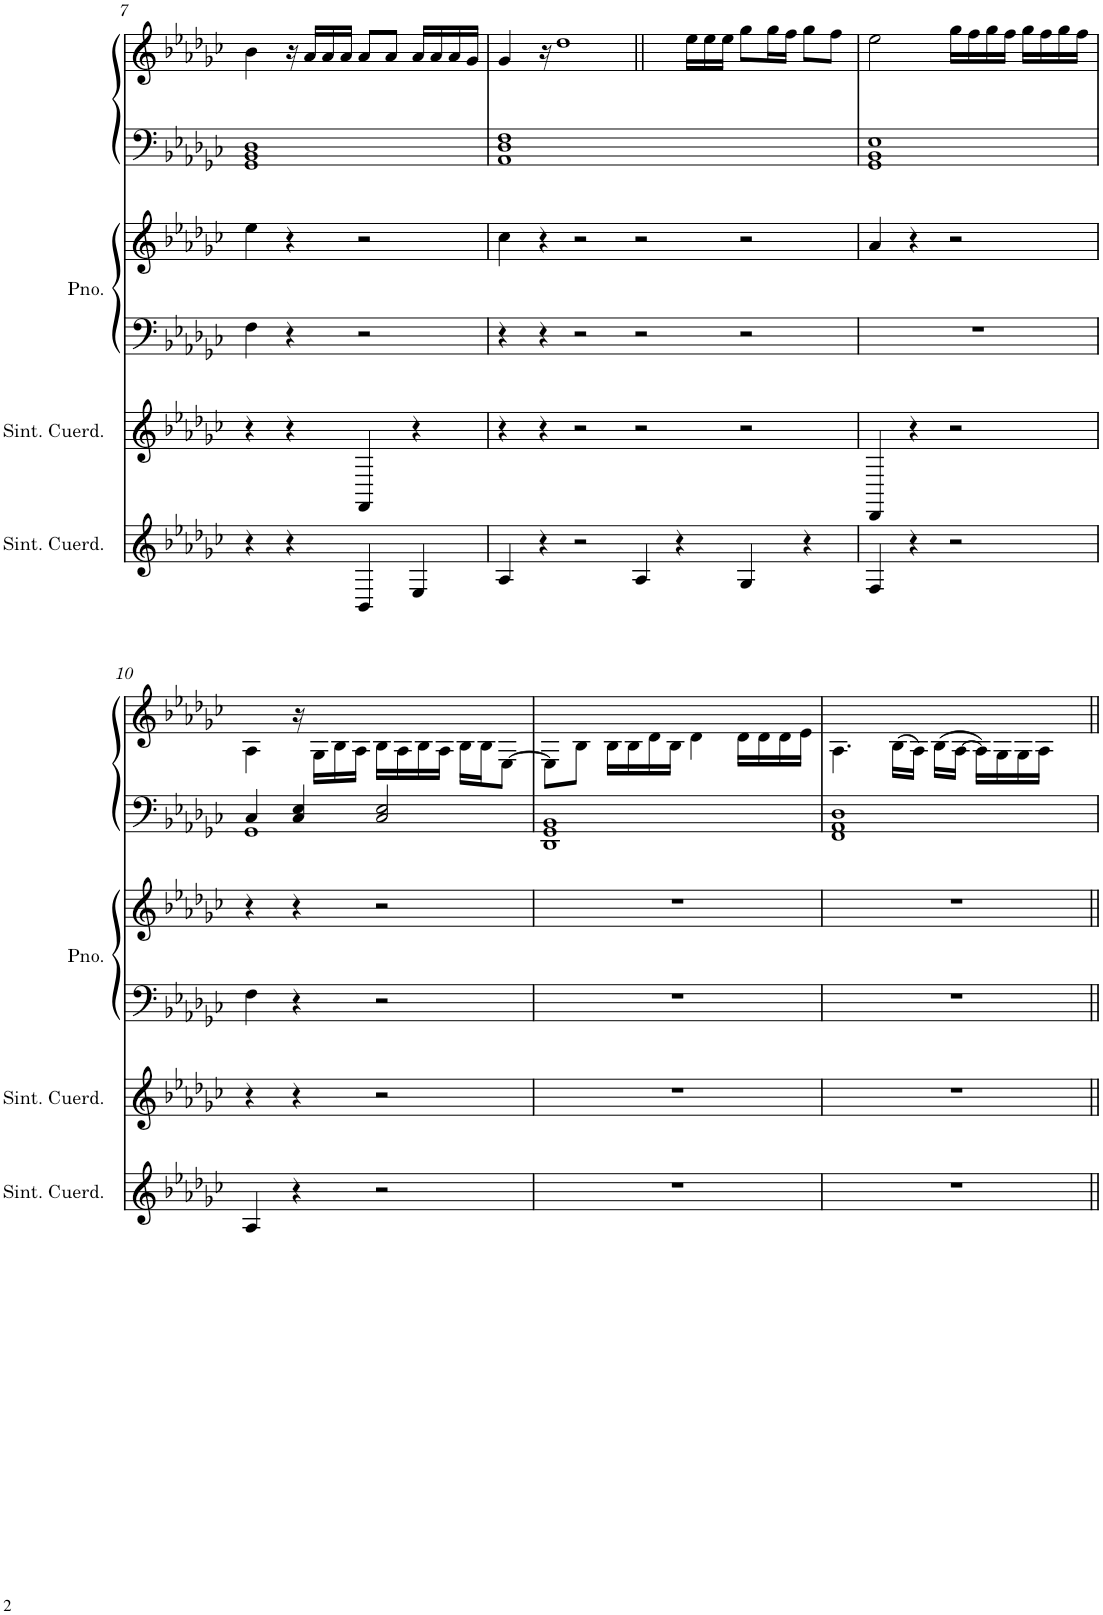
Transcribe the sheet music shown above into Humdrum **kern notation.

**kern	**kern	**kern	**kern	**kern	**kern
*part4	*part3	*part2	*part2	*part1	*part1
*staff6	*staff5	*staff4	*staff3	*staff2	*staff1
*I"Sintetizador Pad	*I"Sintetizador Banda sonora	*I"Piano	*	*I"Piano	*
*	*	*I'Pno.	*	*I'Pno	*
!!LO:PB:g=z
*clefG2	*clefG2	*clefF4	*clefG2	*clefF4	*clefG2
*k[b-e-a-d-g-c-]	*k[b-e-a-d-g-c-]	*k[b-e-a-d-g-c-]	*k[b-e-a-d-g-c-]	*k[b-e-a-d-g-c-]	*k[b-e-a-d-g-c-]
*M4/4	*M4/4	*M4/4	*M4/4	*M4/4	*M4/4
=7	=7	=7	=7	=7	=7
4r	4r	4F\	4ee-\	1GG- 1BB- 1D-	4b-\
4r	4r	4r	4r	.	16r
.	.	.	.	.	16a-/LL
.	.	.	.	.	16a-/
.	.	.	.	.	16a-/JJ
4BB-/	4FF/	2r	2r	.	8a-/L
.	.	.	.	.	8a-/J
4E-/	4r	.	.	.	16a-/LL
.	.	.	.	.	16a-/
.	.	.	.	.	16a-/
.	.	.	.	.	16g-/JJ
=8	=8	=8	=8	=8||	=8||
*	*	*	*	*^	*
4A-/	4r	4r	4cc-\	1D- 1F	1AA-	4g-/
4r	4r	4r	4r	.	.	16r
.	.	.	.	.	.	[16%11dd-
2r	2r	2r	2r	.	.	.
4A-/	2r	2r	2r	1ryy	1ryy	16ryy
4r	.	.	.	.	.	.
.	.	.	.	.	.	16ee-\LL
.	.	.	.	.	.	16ee-\
.	.	.	.	.	.	16ee-\JJ
4G-/	2r	2r	2r	.	.	8gg-\L
.	.	.	.	.	.	16gg-\L
.	.	.	.	.	.	16ff\JJ
4r	.	.	.	.	.	8gg-\L
.	.	.	.	.	.	8ff\J
=9	=9	=9	=9	=9	=9	=9
4F/	4DD-/	1r	4a-/	1E-	1GG- 1BB-	2ee-\
4r	4r	.	4r	.	.	.
2r	2r	.	2r	.	.	16%5dd-]
.	.	.	.	.	.	16gg-\LL
.	.	.	.	.	.	16ff\
.	.	.	.	.	.	16gg-\
4ryy	4ryy	4ryy	4ryy	4ryy	4ryy	16ff\JJ
.	.	.	.	.	.	16gg-\LL
.	.	.	.	.	.	16ff\
.	.	.	.	.	.	16gg-\
16ryy	16ryy	16ryy	16ryy	16ryy	16ryy	16ff\JJ
!!LO:LB:g=z
=10	=10	=10	=10	=10	=10	=10
4A-/	4r	4F\	4r	4C-/	1GG-	4A-\
4r	4r	4r	4r	4C-/ 4E-/	.	16r
.	.	.	.	.	.	16G-\LL
.	.	.	.	.	.	16B-\
.	.	.	.	.	.	16A-\JJ
2r	2r	2r	2r	2C-/ 2E-/	.	16B-\LL
.	.	.	.	.	.	16A-\
.	.	.	.	.	.	16B-\
.	.	.	.	.	.	16A-\JJ
.	.	.	.	.	.	16B-\LL
.	.	.	.	.	.	16B-\J
.	.	.	.	.	.	[8E-\J
=11	=11	=11	=11	=11	=11	=11
1r	1r	1r	1r	1GG- 1BB-	1DD-	8E-\L]
.	.	.	.	.	.	8B-\J
.	.	.	.	.	.	16B-\LL
.	.	.	.	.	.	16B-\
.	.	.	.	.	.	16d-\
.	.	.	.	.	.	16B-\JJ
.	.	.	.	.	.	4d-\
.	.	.	.	.	.	16d-\LL
.	.	.	.	.	.	16d-\
.	.	.	.	.	.	16d-\
.	.	.	.	.	.	16e-\JJ
=12	=12	=12	=12	=12	=12	=12
1r	1r	1r	1r	1D-	1FF 1AA-	4.A-\
.	.	.	.	.	.	(>16B-\LL
.	.	.	.	.	.	16A-\JJ)
.	.	.	.	.	.	(>16B-\LL
.	.	.	.	.	.	[>16A-\JJ
.	.	.	.	.	.	16A-\LL])
.	.	.	.	.	.	16G-\
.	.	.	.	.	.	16G-\
.	.	.	.	.	.	16A-\JJ
.	.	.	.	.	.	8ryy
*	*	*	*	*v	*v	*
=||	=||	=||	=||	=||	=||
*-	*-	*-	*-	*-	*-
